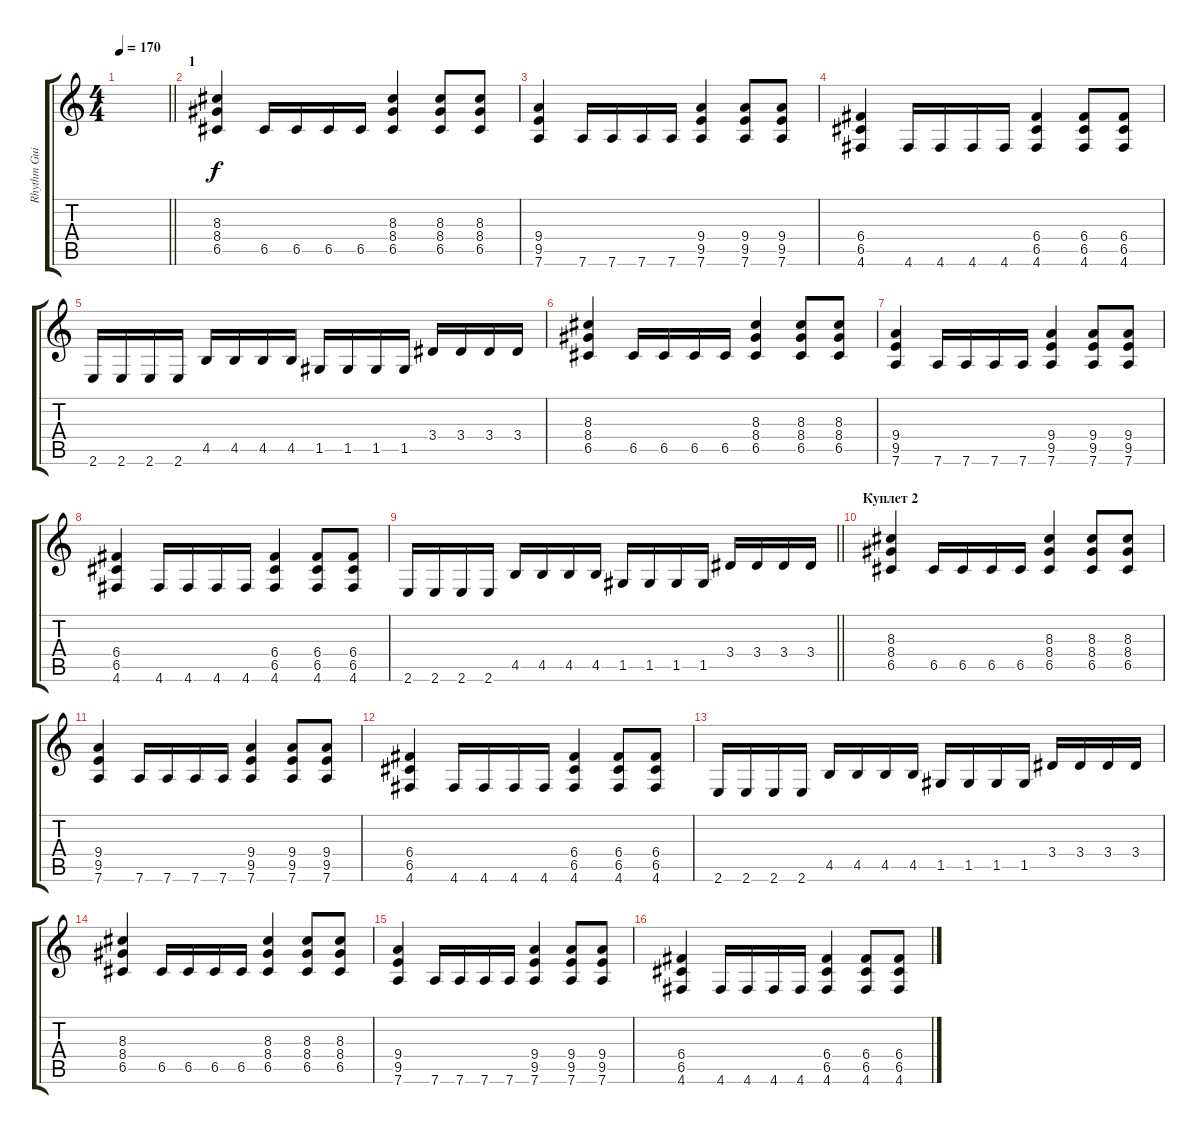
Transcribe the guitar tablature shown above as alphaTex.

\track ("Rhythm Guitar" "Rhythm Gui") {instrument distortionguitar}
\staff {score tabs}
\tuning (D4 A3 F3 C3 G2 D2) {hide}
\ts (4 4)
\tempo 170
\clef g2
\barLineRight lightlight
\ks c
|
\section ("" "1")
(8.3 8.4 6.5).4 6.5.16 6.5.16 6.5.16 6.5.16 (8.3 8.4 6.5).4 (8.3 8.4 6.5).8 (8.3 8.4 6.5).8 |
(9.4 9.5 7.6).4 7.6.16 7.6.16 7.6.16 7.6.16 (9.4 9.5 7.6).4 (9.4 9.5 7.6).8 (9.4 9.5 7.6).8 |
(6.4 6.5 4.6).4 4.6.16 4.6.16 4.6.16 4.6.16 (6.4 6.5 4.6).4 (6.4 6.5 4.6).8 (6.4 6.5 4.6).8 |
2.6.16 2.6.16 2.6.16 2.6.16 4.5.16 4.5.16 4.5.16 4.5.16 1.5.16 1.5.16 1.5.16 1.5.16 3.4.16 3.4.16 3.4.16 3.4.16 |
(8.3 8.4 6.5).4 6.5.16 6.5.16 6.5.16 6.5.16 (8.3 8.4 6.5).4 (8.3 8.4 6.5).8 (8.3 8.4 6.5).8 |
(9.4 9.5 7.6).4 7.6.16 7.6.16 7.6.16 7.6.16 (9.4 9.5 7.6).4 (9.4 9.5 7.6).8 (9.4 9.5 7.6).8 |
(6.4 6.5 4.6).4 4.6.16 4.6.16 4.6.16 4.6.16 (6.4 6.5 4.6).4 (6.4 6.5 4.6).8 (6.4 6.5 4.6).8 |
\barLineRight lightlight
2.6.16 2.6.16 2.6.16 2.6.16 4.5.16 4.5.16 4.5.16 4.5.16 1.5.16 1.5.16 1.5.16 1.5.16 3.4.16 3.4.16 3.4.16 3.4.16 |
\section ("" "Куплет 2")
(8.3 8.4 6.5).4 6.5.16 6.5.16 6.5.16 6.5.16 (8.3 8.4 6.5).4 (8.3 8.4 6.5).8 (8.3 8.4 6.5).8 |
(9.4 9.5 7.6).4 7.6.16 7.6.16 7.6.16 7.6.16 (9.4 9.5 7.6).4 (9.4 9.5 7.6).8 (9.4 9.5 7.6).8 |
(6.4 6.5 4.6).4 4.6.16 4.6.16 4.6.16 4.6.16 (6.4 6.5 4.6).4 (6.4 6.5 4.6).8 (6.4 6.5 4.6).8 |
2.6.16 2.6.16 2.6.16 2.6.16 4.5.16 4.5.16 4.5.16 4.5.16 1.5.16 1.5.16 1.5.16 1.5.16 3.4.16 3.4.16 3.4.16 3.4.16 |
(8.3 8.4 6.5).4 6.5.16 6.5.16 6.5.16 6.5.16 (8.3 8.4 6.5).4 (8.3 8.4 6.5).8 (8.3 8.4 6.5).8 |
(9.4 9.5 7.6).4 7.6.16 7.6.16 7.6.16 7.6.16 (9.4 9.5 7.6).4 (9.4 9.5 7.6).8 (9.4 9.5 7.6).8 |
(6.4 6.5 4.6).4 4.6.16 4.6.16 4.6.16 4.6.16 (6.4 6.5 4.6).4 (6.4 6.5 4.6).8 (6.4 6.5 4.6).8
